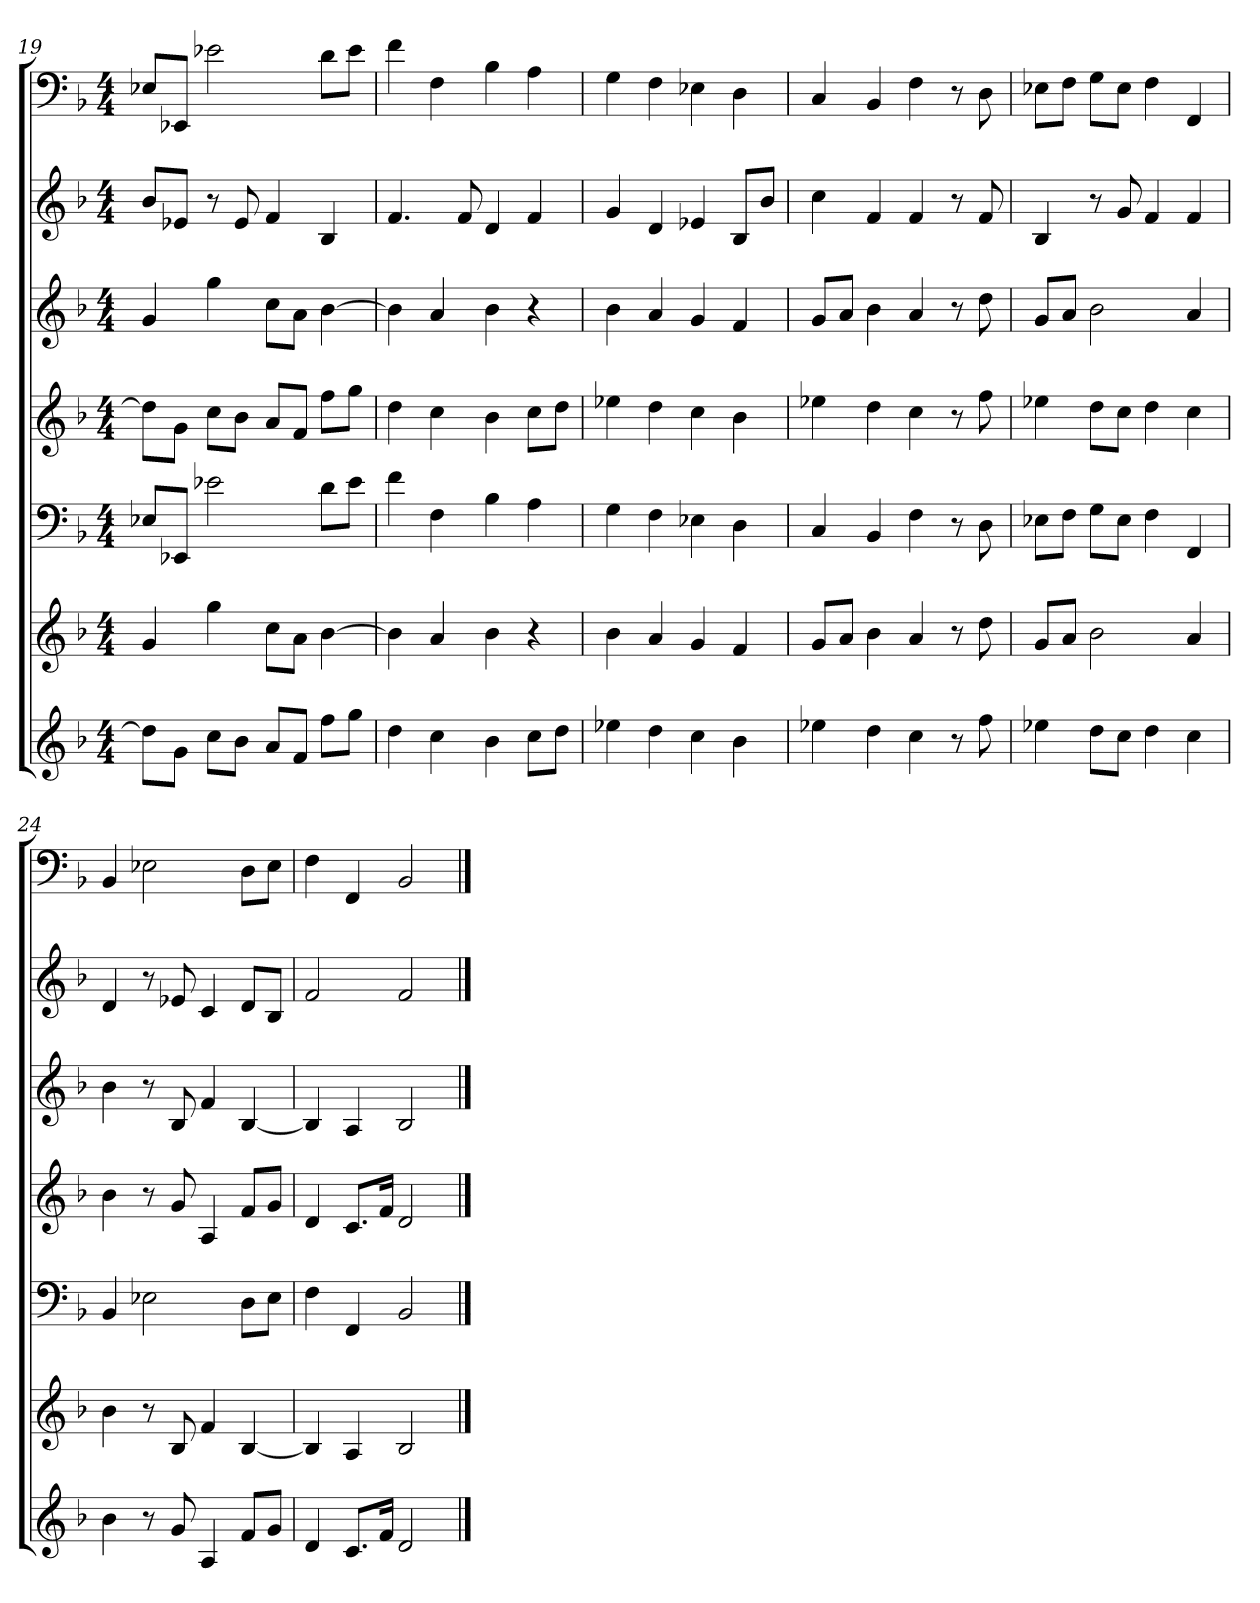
**kern	**kern	**kern	**kern	**kern	**kern	**kern
*part7	*part6	*part5	*part4	*part3	*part2	*part1
*staff7	*staff6	*staff5	*staff4	*staff3	*staff2	*staff1
*k[b-]	*k[b-]	*k[b-]	*k[b-]	*k[b-]	*k[b-]	*k[b-]
*F:	*F:	*F:	*F:	*F:	*F:	*F:
*M4/4	*M4/4	*M4/4	*M4/4	*M4/4	*M4/4	*M4/4
=19	=19	=19	=19	=19	=19	=19
8ddL]	4g	8E-XL	8ddL]	4g	8b-L	8E-XL
8gJ	.	8EE-XJ	8gJ	.	8e-XJ	8EE-XJ
8ccL	4gg	2e-X	8ccL	4gg	8r	2e-X
8b-J	.	.	8b-J	.	8e-	.
8aL	8ccL	.	8aL	8ccL	4f	.
8fJ	8aJ	.	8fJ	8aJ	.	.
8ffL	[4b-	8dL	8ffL	[4b-	4B-	8dL
8ggJ	.	8e-J	8ggJ	.	.	8e-J
=20	=20	=20	=20	=20	=20	=20
4dd	4b-]	4f	4dd	4b-]	4.f	4f
4cc	4a	4F	4cc	4a	.	4F
.	.	.	.	.	8f	.
4b-	4b-	4B-	4b-	4b-	4d	4B-
8ccL	4r	4A	8ccL	4r	4f	4A
8ddJ	.	.	8ddJ	.	.	.
=21	=21	=21	=21	=21	=21	=21
4ee-X	4b-	4G	4ee-X	4b-	4g	4G
4dd	4a	4F	4dd	4a	4d	4F
4cc	4g	4E-X	4cc	4g	4e-X	4E-X
4b-	4f	4D	4b-	4f	8B-L	4D
.	.	.	.	.	8b-J	.
=22	=22	=22	=22	=22	=22	=22
4ee-X	8gL	4C	4ee-X	8gL	4cc	4C
.	8aJ	.	.	8aJ	.	.
4dd	4b-	4BB-	4dd	4b-	4f	4BB-
4cc	4a	4F	4cc	4a	4f	4F
8r	8r	8r	8r	8r	8r	8r
8ff	8dd	8D	8ff	8dd	8f	8D
=23	=23	=23	=23	=23	=23	=23
4ee-X	8gL	8E-XL	4ee-X	8gL	4B-	8E-XL
.	8aJ	8FJ	.	8aJ	.	8FJ
8ddL	2b-	8GL	8ddL	2b-	8r	8GL
8ccJ	.	8E-J	8ccJ	.	8g	8E-J
4dd	.	4F	4dd	.	4f	4F
4cc	4a	4FF	4cc	4a	4f	4FF
=24	=24	=24	=24	=24	=24	=24
4b-	4b-	4BB-	4b-	4b-	4d	4BB-
8r	8r	2E-X	8r	8r	8r	2E-X
8g	8B-	.	8g	8B-	8e-X	.
4A	4f	.	4A	4f	4c	.
8fL	[4B-	8DL	8fL	[4B-	8dL	8DL
8gJ	.	8E-J	8gJ	.	8B-J	8E-J
=25	=25	=25	=25	=25	=25	=25
4d	4B-]	4F	4d	4B-]	2f	4F
8.cL	4A	4FF	8.cL	4A	.	4FF
16fJk	.	.	16fJk	.	.	.
2d	2B-	2BB-	2d	2B-	2f	2BB-
==	==	==	==	==	==	==
*-	*-	*-	*-	*-	*-	*-
